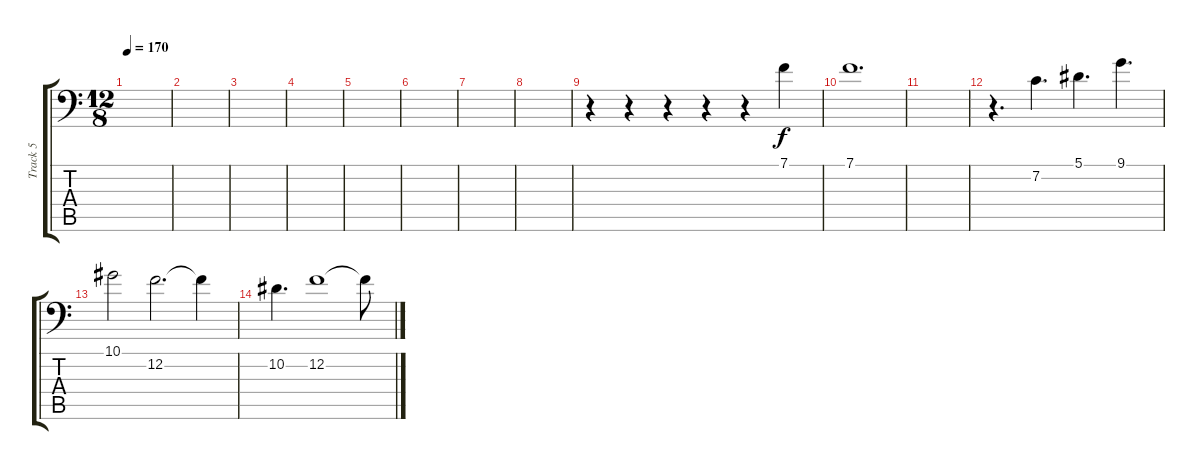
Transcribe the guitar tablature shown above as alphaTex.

\track ("Track 5" "Track 5") {instrument acousticgrandpiano}
\staff {score tabs}
\tuning (Bb3 F3 Db3 Ab2 Eb2 Bb1) {hide}
\ts (12 8)
\tempo 170
\clef f4
\ks c
|
|
|
|
|
|
|
|
r.4 r.4 r.4 r.4 r.4 7.1.4 |
7.1.1{d} |
|
r.4{d} 7.2.4{d} 5.1.4{d} 9.1.4{d} |
10.1.2 12.2.2{d} 12.2{t}.4 |
10.2.4{d} 12.2.1 12.2{t}.8
